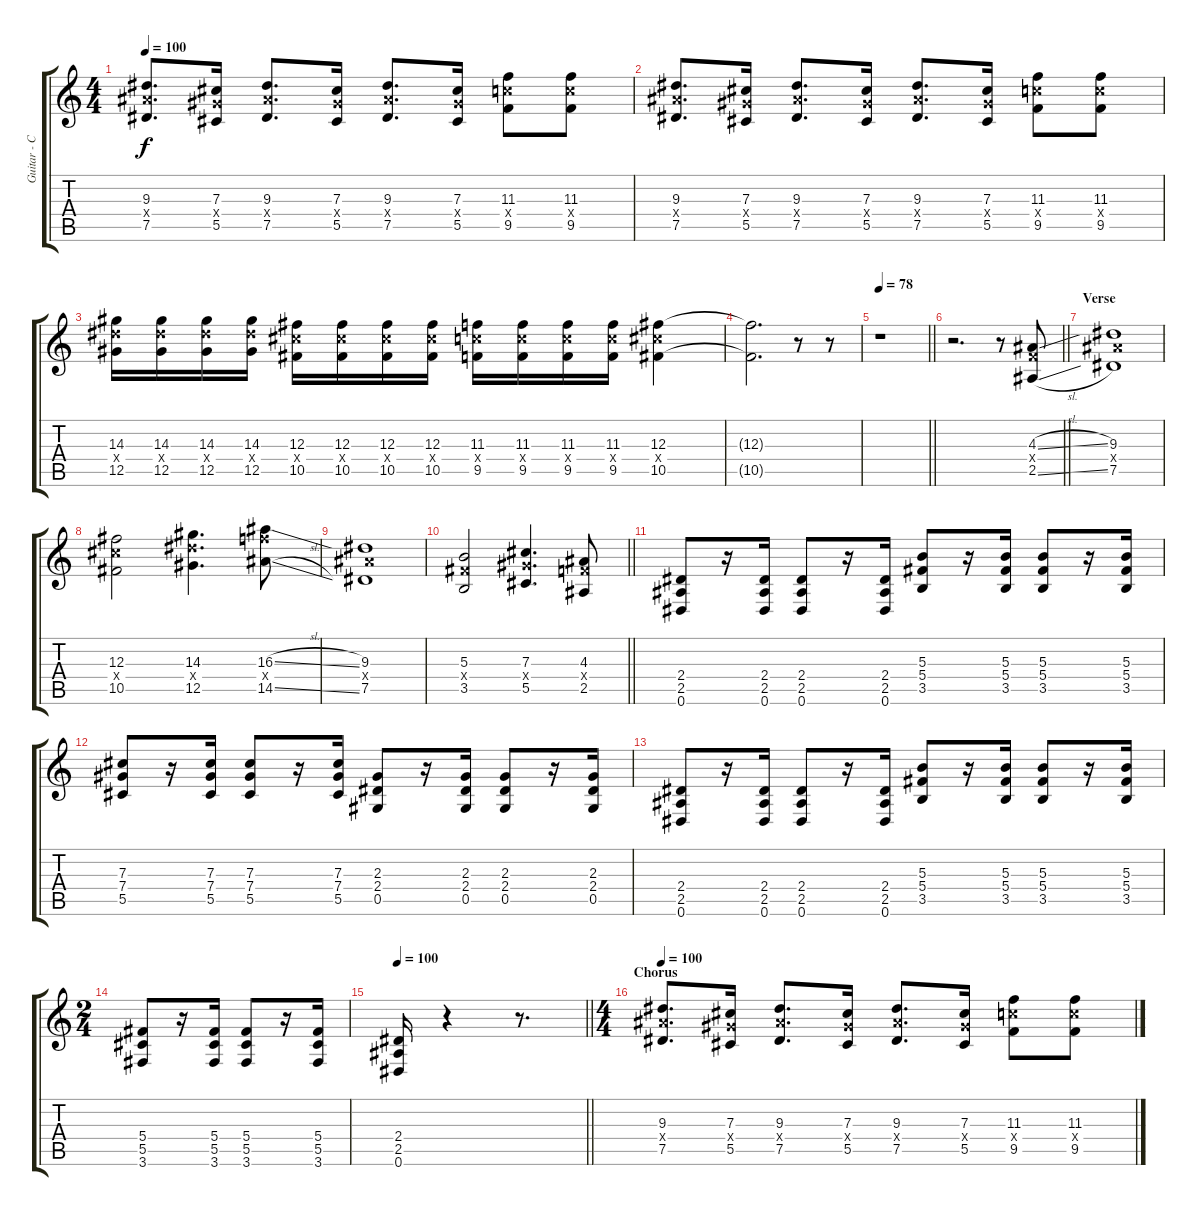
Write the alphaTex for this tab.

\track ("Guitar - Chris" "Guitar - C") {instrument distortionguitar}
\staff {score tabs}
\tuning (Eb4 Bb3 Gb3 Db3 Ab2 Eb2) {hide}
\ts (4 4)
\tempo 100
\clef g2
\ks c
(9.3 9.4{x} 7.5).8{d dy f} (7.3 7.4{x} 5.5).16 (9.3 9.4{x} 7.5).8{d} (7.3 7.4{x} 5.5).16 (9.3 9.4{x} 7.5).8{d} (7.3 7.4{x} 5.5).16 (11.3 11.4{x} 9.5).8 (11.3 11.4{x} 9.5).8 |
(9.3 9.4{x} 7.5).8{d} (7.3 7.4{x} 5.5).16 (9.3 9.4{x} 7.5).8{d} (7.3 7.4{x} 5.5).16 (9.3 9.4{x} 7.5).8{d} (7.3 7.4{x} 5.5).16 (11.3 11.4{x} 9.5).8 (11.3 11.4{x} 9.5).8 |
(14.3 14.4{x} 12.5).16 (14.3 14.4{x} 12.5).16 (14.3 14.4{x} 12.5).16 (14.3 14.4{x} 12.5).16 (12.3 12.4{x} 10.5).16 (12.3 12.4{x} 10.5).16 (12.3 12.4{x} 10.5).16 (12.3 12.4{x} 10.5).16 (11.3 11.4{x} 9.5).16 (11.3 11.4{x} 9.5).16 (11.3 11.4{x} 9.5).16 (11.3 11.4{x} 9.5).16 (12.3 12.4{x} 10.5).4 |
(12.3{t} 10.5{t}).2{d} r.8 r.8 |
\tempo 78
\barLineRight lightlight
r.1 |
\barLineRight lightlight
r.2{d} r.8 (4.3{sl} 4.4{x} 2.5{sl}).8 |
\section ("" "Verse")
(9.3 9.4{x} 7.5).1 |
(12.3 12.4{x} 10.5).2 (14.3 14.4{x} 12.5).4{d} (16.3{sl} 16.4{x} 14.5{sl}).8 |
(9.3 9.4{x} 7.5).1 |
\barLineRight lightlight
(5.3 5.4{x} 3.5).2 (7.3 7.4{x} 5.5).4{d} (4.3 4.4{x} 2.5).8 |
(2.4 2.5 0.6).8{volume 13} r.16 (2.4 2.5 0.6).16 (2.4 2.5 0.6).8 r.16 (2.4 2.5 0.6).16 (5.3 5.4 3.5).8 r.16 (5.3 5.4 3.5).16 (5.3 5.4 3.5).8 r.16 (5.3 5.4 3.5).16 |
(7.3 7.4 5.5).8 r.16 (7.3 7.4 5.5).16 (7.3 7.4 5.5).8 r.16 (7.3 7.4 5.5).16 (2.3 2.4 0.5).8 r.16 (2.3 2.4 0.5).16 (2.3 2.4 0.5).8 r.16 (2.3 2.4 0.5).16 |
(2.4 2.5 0.6).8 r.16 (2.4 2.5 0.6).16 (2.4 2.5 0.6).8 r.16 (2.4 2.5 0.6).16 (5.3 5.4 3.5).8 r.16 (5.3 5.4 3.5).16 (5.3 5.4 3.5).8 r.16 (5.3 5.4 3.5).16 |
\ts (2 4)
(5.4 5.5 3.6).8 r.16 (5.4 5.5 3.6).16 (5.4 5.5 3.6).8 r.16 (5.4 5.5 3.6).16 |
\tempo 100
\barLineRight lightlight
(2.4 2.5 0.6).16 r.4 r.8{d} |
\ts (4 4)
\section ("" "Chorus")
\tempo 100
(9.3 9.4{x} 7.5).8{d volume 8} (7.3 7.4{x} 5.5).16 (9.3 9.4{x} 7.5).8{d} (7.3 7.4{x} 5.5).16 (9.3 9.4{x} 7.5).8{d} (7.3 7.4{x} 5.5).16 (11.3 11.4{x} 9.5).8 (11.3 11.4{x} 9.5).8
